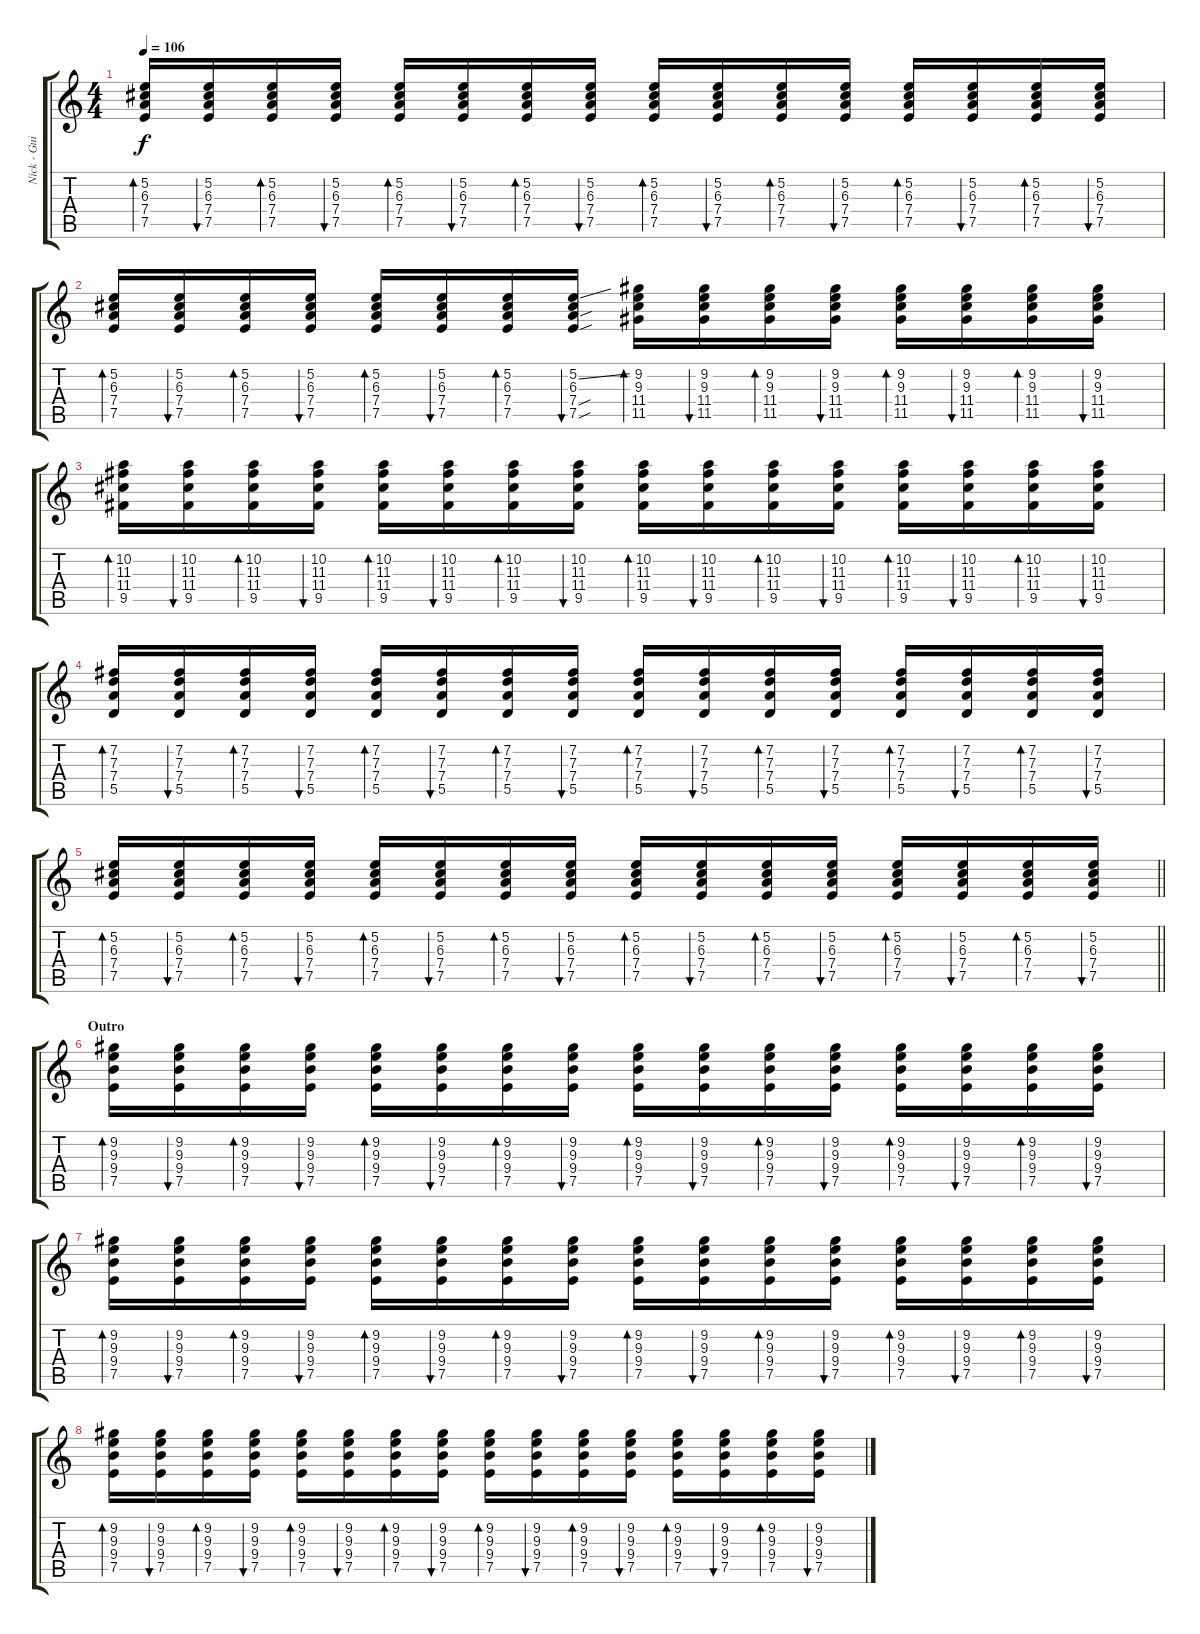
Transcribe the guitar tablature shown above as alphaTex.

\track ("Nick - Guitar RSE" "Nick - Gui") {instrument electricguitarjazz}
\staff {score tabs}
\tuning (E4 B3 G3 D3 A2 E2) {hide}
\ts (4 4)
\tempo 106
\clef g2
\ks c
(5.2 6.3 7.4 7.5).16{bd 60 dy f} (5.2 6.3 7.4 7.5).16{bu 60} (5.2 6.3 7.4 7.5).16{bd 60} (5.2 6.3 7.4 7.5).16{bu 60} (5.2 6.3 7.4 7.5).16{bd 60} (5.2 6.3 7.4 7.5).16{bu 60} (5.2 6.3 7.4 7.5).16{bd 60} (5.2 6.3 7.4 7.5).16{bu 60} (5.2 6.3 7.4 7.5).16{bd 60} (5.2 6.3 7.4 7.5).16{bu 60} (5.2 6.3 7.4 7.5).16{bd 60} (5.2 6.3 7.4 7.5).16{bu 60} (5.2 6.3 7.4 7.5).16{bd 60} (5.2 6.3 7.4 7.5).16{bu 60} (5.2 6.3 7.4 7.5).16{bd 60} (5.2 6.3 7.4 7.5).16{bu 60} |
(5.2 6.3 7.4 7.5).16{bd 60} (5.2 6.3 7.4 7.5).16{bu 60} (5.2 6.3 7.4 7.5).16{bd 60} (5.2 6.3 7.4 7.5).16{bu 60} (5.2 6.3 7.4 7.5).16{bd 60} (5.2 6.3 7.4 7.5).16{bu 60} (5.2 6.3 7.4 7.5).16{bd 60} (5.2{ss} 6.3 7.4{sou} 7.5{sou}).16{bu 60} (9.2 9.3 11.4 11.5).16{bd 60} (9.2 9.3 11.4 11.5).16{bu 60} (9.2 9.3 11.4 11.5).16{bd 60} (9.2 9.3 11.4 11.5).16{bu 60} (9.2 9.3 11.4 11.5).16{bd 60} (9.2 9.3 11.4 11.5).16{bu 60} (9.2 9.3 11.4 11.5).16{bd 60} (9.2 9.3 11.4 11.5).16{bu 60} |
(10.2 11.3 11.4 9.5).16{bd 60} (10.2 11.3 11.4 9.5).16{bu 60} (10.2 11.3 11.4 9.5).16{bd 60} (10.2 11.3 11.4 9.5).16{bu 60} (10.2 11.3 11.4 9.5).16{bd 60} (10.2 11.3 11.4 9.5).16{bu 60} (10.2 11.3 11.4 9.5).16{bd 60} (10.2 11.3 11.4 9.5).16{bu 60} (10.2 11.3 11.4 9.5).16{bd 60} (10.2 11.3 11.4 9.5).16{bu 60} (10.2 11.3 11.4 9.5).16{bd 60} (10.2 11.3 11.4 9.5).16{bu 60} (10.2 11.3 11.4 9.5).16{bd 60} (10.2 11.3 11.4 9.5).16{bu 60} (10.2 11.3 11.4 9.5).16{bd 60} (10.2 11.3 11.4 9.5).16{bu 60} |
(7.2 7.3 7.4 5.5).16{bd 60} (7.2 7.3 7.4 5.5).16{bu 60} (7.2 7.3 7.4 5.5).16{bd 60} (7.2 7.3 7.4 5.5).16{bu 60} (7.2 7.3 7.4 5.5).16{bd 60} (7.2 7.3 7.4 5.5).16{bu 60} (7.2 7.3 7.4 5.5).16{bd 60} (7.2 7.3 7.4 5.5).16{bu 60} (7.2 7.3 7.4 5.5).16{bd 60} (7.2 7.3 7.4 5.5).16{bu 60} (7.2 7.3 7.4 5.5).16{bd 60} (7.2 7.3 7.4 5.5).16{bu 60} (7.2 7.3 7.4 5.5).16{bd 60} (7.2 7.3 7.4 5.5).16{bu 60} (7.2 7.3 7.4 5.5).16{bd 60} (7.2 7.3 7.4 5.5).16{bu 60} |
\barLineRight lightlight
(5.2 6.3 7.4 7.5).16{bd 60} (5.2 6.3 7.4 7.5).16{bu 60} (5.2 6.3 7.4 7.5).16{bd 60} (5.2 6.3 7.4 7.5).16{bu 60} (5.2 6.3 7.4 7.5).16{bd 60} (5.2 6.3 7.4 7.5).16{bu 60} (5.2 6.3 7.4 7.5).16{bd 60} (5.2 6.3 7.4 7.5).16{bu 60} (5.2 6.3 7.4 7.5).16{bd 60} (5.2 6.3 7.4 7.5).16{bu 60} (5.2 6.3 7.4 7.5).16{bd 60} (5.2 6.3 7.4 7.5).16{bu 60} (5.2 6.3 7.4 7.5).16{bd 60} (5.2 6.3 7.4 7.5).16{bu 60} (5.2 6.3 7.4 7.5).16{bd 60} (5.2 6.3 7.4 7.5).16{bu 60} |
\section ("" "Outro")
(9.2 9.3 9.4 7.5).16{bd 60} (9.2 9.3 9.4 7.5).16{bu 60} (9.2 9.3 9.4 7.5).16{bd 60} (9.2 9.3 9.4 7.5).16{bu 60} (9.2 9.3 9.4 7.5).16{bd 60} (9.2 9.3 9.4 7.5).16{bu 60} (9.2 9.3 9.4 7.5).16{bd 60} (9.2 9.3 9.4 7.5).16{bu 60} (9.2 9.3 9.4 7.5).16{bd 60} (9.2 9.3 9.4 7.5).16{bu 60} (9.2 9.3 9.4 7.5).16{bd 60} (9.2 9.3 9.4 7.5).16{bu 60} (9.2 9.3 9.4 7.5).16{bd 60} (9.2 9.3 9.4 7.5).16{bu 60} (9.2 9.3 9.4 7.5).16{bd 60} (9.2 9.3 9.4 7.5).16{bu 60} |
(9.2 9.3 9.4 7.5).16{bd 60} (9.2 9.3 9.4 7.5).16{bu 60} (9.2 9.3 9.4 7.5).16{bd 60} (9.2 9.3 9.4 7.5).16{bu 60} (9.2 9.3 9.4 7.5).16{bd 60} (9.2 9.3 9.4 7.5).16{bu 60} (9.2 9.3 9.4 7.5).16{bd 60} (9.2 9.3 9.4 7.5).16{bu 60} (9.2 9.3 9.4 7.5).16{bd 60} (9.2 9.3 9.4 7.5).16{bu 60} (9.2 9.3 9.4 7.5).16{bd 60} (9.2 9.3 9.4 7.5).16{bu 60} (9.2 9.3 9.4 7.5).16{bd 60} (9.2 9.3 9.4 7.5).16{bu 60} (9.2 9.3 9.4 7.5).16{bd 60} (9.2 9.3 9.4 7.5).16{bu 60} |
(9.2 9.3 9.4 7.5).16{bd 60} (9.2 9.3 9.4 7.5).16{bu 60} (9.2 9.3 9.4 7.5).16{bd 60} (9.2 9.3 9.4 7.5).16{bu 60} (9.2 9.3 9.4 7.5).16{bd 60} (9.2 9.3 9.4 7.5).16{bu 60} (9.2 9.3 9.4 7.5).16{bd 60} (9.2 9.3 9.4 7.5).16{bu 60} (9.2 9.3 9.4 7.5).16{bd 60} (9.2 9.3 9.4 7.5).16{bu 60} (9.2 9.3 9.4 7.5).16{bd 60} (9.2 9.3 9.4 7.5).16{bu 60} (9.2 9.3 9.4 7.5).16{bd 60} (9.2 9.3 9.4 7.5).16{bu 60} (9.2 9.3 9.4 7.5).16{bd 60} (9.2 9.3 9.4 7.5).16{bu 60}
